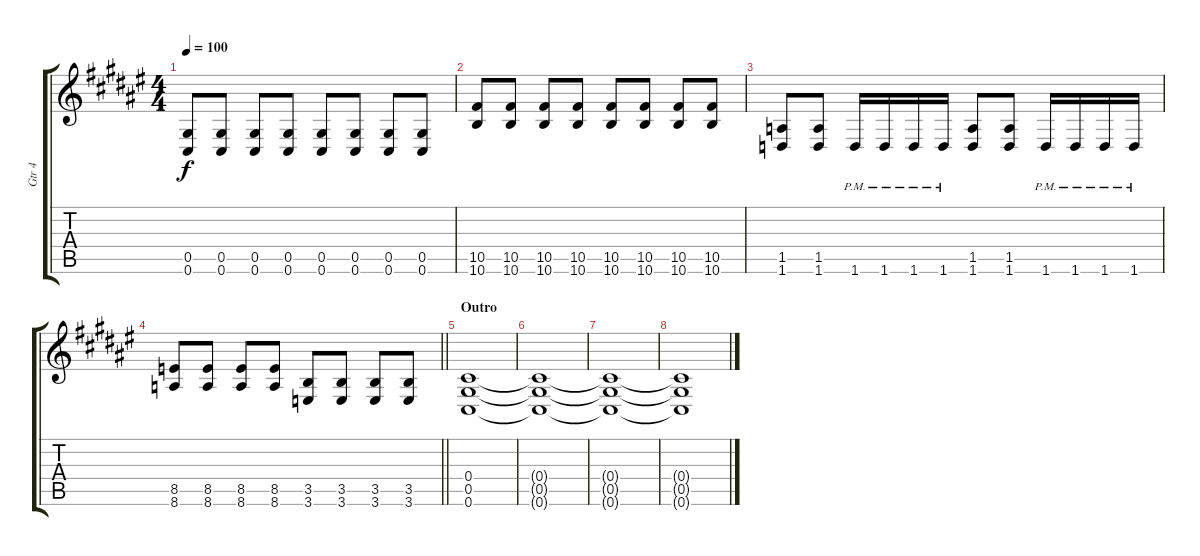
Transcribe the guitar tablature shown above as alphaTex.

\track ("Gtr 4" "Gtr 4") {instrument distortionguitar}
\staff {score tabs}
\tuning (Db4 Ab3 F3 Db3 Ab2 Db2) {hide}
\ts (4 4)
\tempo 100
\clef g2
\ks f#
(0.5 0.6).8{dy f} (0.5 0.6).8 (0.5 0.6).8 (0.5 0.6).8 (0.5 0.6).8 (0.5 0.6).8 (0.5 0.6).8 (0.5 0.6).8 |
(10.5 10.6).8 (10.5 10.6).8 (10.5 10.6).8 (10.5 10.6).8 (10.5 10.6).8 (10.5 10.6).8 (10.5 10.6).8 (10.5 10.6).8 |
(1.5 1.6).8 (1.5 1.6).8 1.6{pm}.16 1.6{pm}.16 1.6{pm}.16 1.6{pm}.16 (1.5 1.6).8 (1.5 1.6).8 1.6{pm}.16 1.6{pm}.16 1.6{pm}.16 1.6{pm}.16 |
\barLineRight lightlight
(8.5 8.6).8 (8.5 8.6).8 (8.5 8.6).8 (8.5 8.6).8 (3.5 3.6).8 (3.5 3.6).8 (3.5 3.6).8 (3.5 3.6).8 |
\section ("" "Outro")
(0.4 0.5 0.6).1{volume 0} |
(0.4{t} 0.5{t} 0.6{t}).1 |
(0.4{t} 0.5{t} 0.6{t}).1 |
(0.4{t} 0.5{t} 0.6{t}).1
